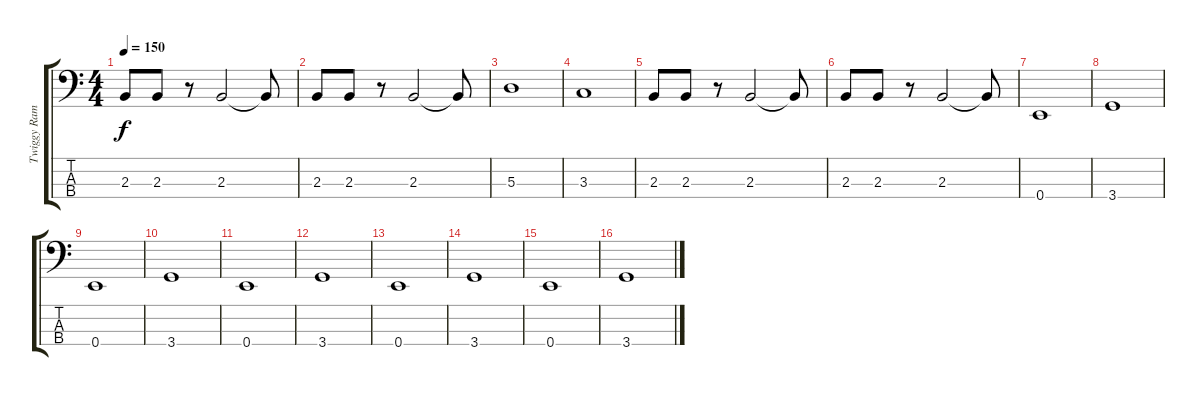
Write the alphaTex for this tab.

\track ("Twiggy Ramirez" "Twiggy Ram") {instrument synthbass2}
\staff {score tabs}
\tuning (G2 D2 A1 E1) {hide}
\ts (4 4)
\tempo 150
\clef f4
\ks c
2.3.8{dy f} 2.3.8 r.8 2.3.2 2.3{t}.8 |
2.3.8 2.3.8 r.8 2.3.2 2.3{t}.8 |
5.3.1 |
3.3.1 |
2.3.8 2.3.8 r.8 2.3.2 2.3{t}.8 |
2.3.8 2.3.8 r.8 2.3.2 2.3{t}.8 |
0.4.1 |
3.4.1 |
0.4.1 |
3.4.1 |
0.4.1 |
3.4.1 |
0.4.1 |
3.4.1 |
0.4.1 |
3.4.1
